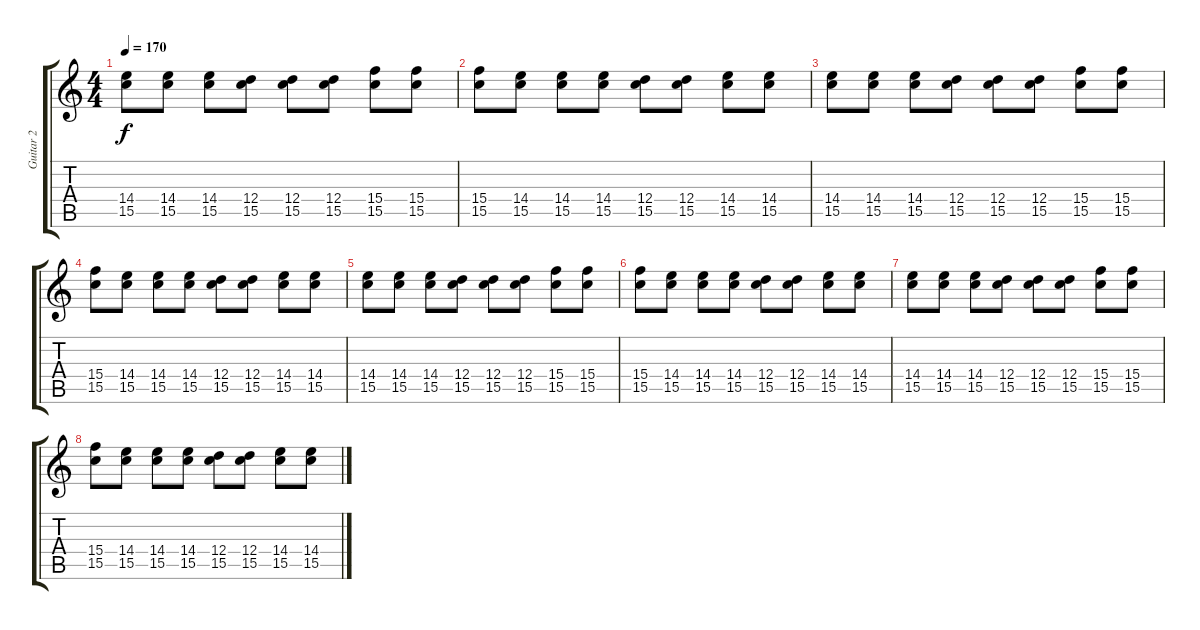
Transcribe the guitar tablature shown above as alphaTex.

\track ("Guitar 2" "Guitar 2") {instrument distortionguitar}
\staff {score tabs}
\tuning (E4 B3 G3 D3 A2 E2) {hide}
\ts (4 4)
\tempo 170
\clef g2
\ks c
(14.4 15.5).8{dy f} (14.4 15.5).8 (14.4 15.5).8 (12.4 15.5).8 (12.4 15.5).8 (12.4 15.5).8 (15.4 15.5).8 (15.4 15.5).8 |
(15.4 15.5).8 (14.4 15.5).8 (14.4 15.5).8 (14.4 15.5).8 (12.4 15.5).8 (12.4 15.5).8 (14.4 15.5).8 (14.4 15.5).8 |
(14.4 15.5).8 (14.4 15.5).8 (14.4 15.5).8 (12.4 15.5).8 (12.4 15.5).8 (12.4 15.5).8 (15.4 15.5).8 (15.4 15.5).8 |
(15.4 15.5).8 (14.4 15.5).8 (14.4 15.5).8 (14.4 15.5).8 (12.4 15.5).8 (12.4 15.5).8 (14.4 15.5).8 (14.4 15.5).8 |
(14.4 15.5).8 (14.4 15.5).8 (14.4 15.5).8 (12.4 15.5).8 (12.4 15.5).8 (12.4 15.5).8 (15.4 15.5).8 (15.4 15.5).8 |
(15.4 15.5).8 (14.4 15.5).8 (14.4 15.5).8 (14.4 15.5).8 (12.4 15.5).8 (12.4 15.5).8 (14.4 15.5).8 (14.4 15.5).8 |
(14.4 15.5).8 (14.4 15.5).8 (14.4 15.5).8 (12.4 15.5).8 (12.4 15.5).8 (12.4 15.5).8 (15.4 15.5).8 (15.4 15.5).8 |
(15.4 15.5).8 (14.4 15.5).8 (14.4 15.5).8 (14.4 15.5).8 (12.4 15.5).8 (12.4 15.5).8 (14.4 15.5).8 (14.4 15.5).8
